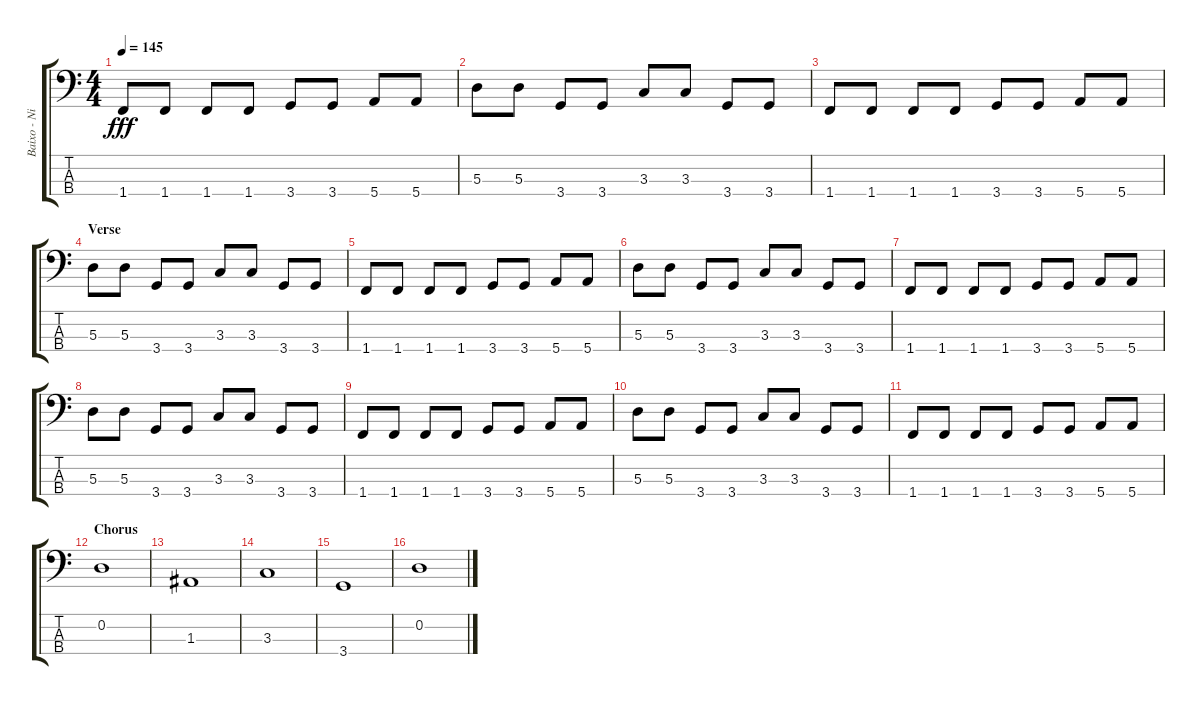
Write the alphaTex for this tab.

\track ("Baixo - Nikola" "Baixo - Ni") {instrument electricbasspick}
\staff {score tabs}
\tuning (G2 D2 A1 E1) {hide}
\ts (4 4)
\tempo 145
\clef f4
\ks c
1.4.8{dy fff} 1.4.8 1.4.8 1.4.8 3.4.8 3.4.8 5.4.8 5.4.8 |
5.3.8 5.3.8 3.4.8 3.4.8 3.3.8 3.3.8 3.4.8 3.4.8 |
1.4.8 1.4.8 1.4.8 1.4.8 3.4.8 3.4.8 5.4.8 5.4.8 |
\section ("" "Verse")
5.3.8 5.3.8 3.4.8 3.4.8 3.3.8 3.3.8 3.4.8 3.4.8 |
1.4.8 1.4.8 1.4.8 1.4.8 3.4.8 3.4.8 5.4.8 5.4.8 |
5.3.8 5.3.8 3.4.8 3.4.8 3.3.8 3.3.8 3.4.8 3.4.8 |
1.4.8 1.4.8 1.4.8 1.4.8 3.4.8 3.4.8 5.4.8 5.4.8 |
5.3.8 5.3.8 3.4.8 3.4.8 3.3.8 3.3.8 3.4.8 3.4.8 |
1.4.8 1.4.8 1.4.8 1.4.8 3.4.8 3.4.8 5.4.8 5.4.8 |
5.3.8 5.3.8 3.4.8 3.4.8 3.3.8 3.3.8 3.4.8 3.4.8 |
1.4.8 1.4.8 1.4.8 1.4.8 3.4.8 3.4.8 5.4.8 5.4.8 |
\section ("" "Chorus")
0.2.1 |
1.3.1 |
3.3.1 |
3.4.1 |
0.2.1
